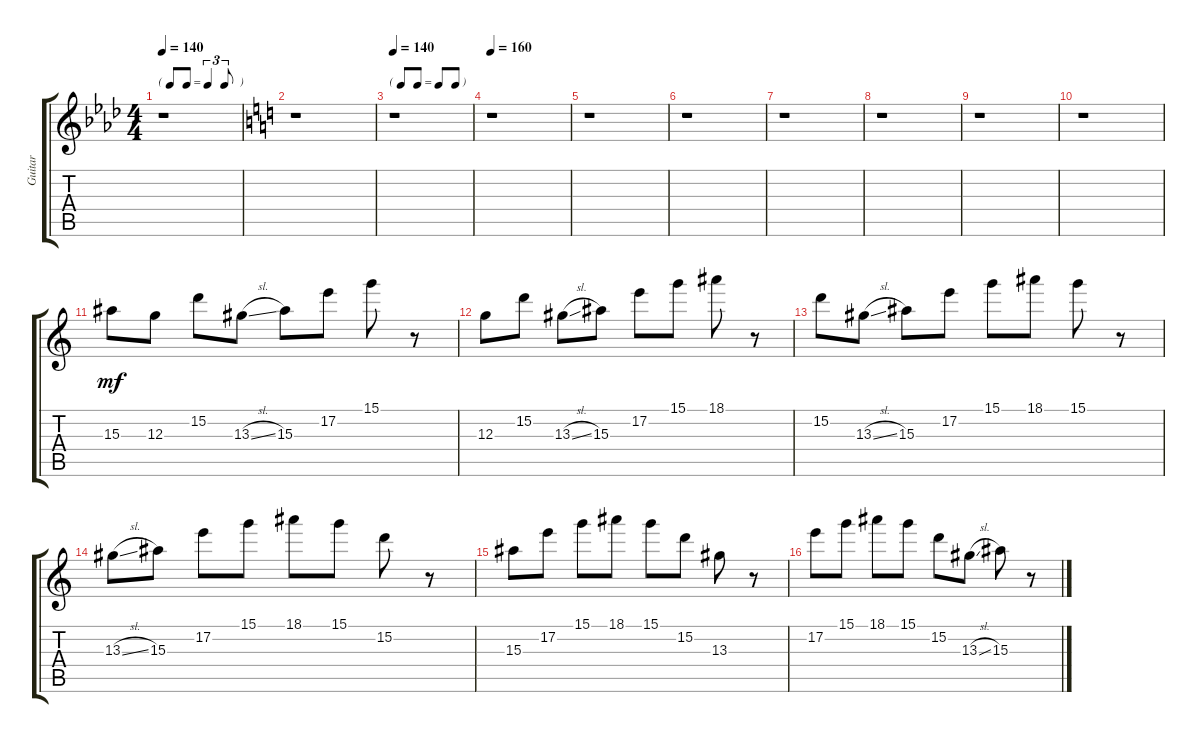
\track ("Guitar" "Guitar") {instrument distortionguitar}
\staff {score tabs}
\tuning (E4 B3 G3 D3 A2 E2) {hide}
\ts (4 4)
\tf triplet8th
\tempo 140
\clef g2
\ks ab
r.1{dy mf} |
\ks c
r.1 |
\tf none
\tempo 140
r.1 |
\tempo 160
r.1 |
r.1 |
r.1 |
r.1 |
r.1 |
r.1 |
r.1 |
15.3.8 12.3.8 15.2.8 13.3{sl}.8 15.3.8 17.2.8 15.1.8 r.8 |
12.3.8 15.2.8 13.3{sl}.8 15.3.8 17.2.8 15.1.8 18.1.8 r.8 |
15.2.8 13.3{sl}.8 15.3.8 17.2.8 15.1.8 18.1.8 15.1.8 r.8 |
13.3{sl}.8 15.3.8 17.2.8 15.1.8 18.1.8 15.1.8 15.2.8 r.8 |
15.3.8 17.2.8 15.1.8 18.1.8 15.1.8 15.2.8 13.3.8 r.8 |
17.2.8 15.1.8 18.1.8 15.1.8 15.2.8 13.3{sl}.8 15.3.8 r.8
